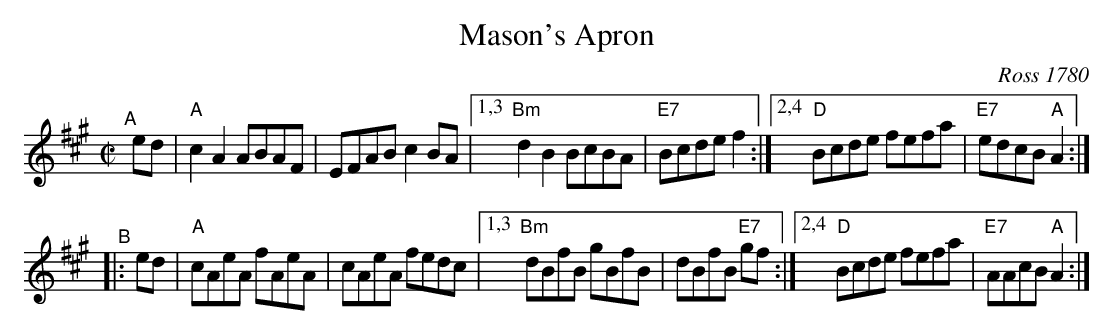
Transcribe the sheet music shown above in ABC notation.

X:1
T: Mason's Apron
O: Ross 1780
M: C|
L: 1/8
K: A
"^A"[|] ed \
| "A"c2A2 ABAF | EFAB c2BA |[1,3 "Bm"d2B2 BcBA | "E7"Bcde  f2 \
                          :|[2,4  "D"Bcde fefa | "E7"edcB "A"A2 :|
"^B"|: ed \
| "A"cAeA fAeA | cAeA fedc |[1,3 "Bm"dBfB gBfB | dBfB "E7"gf \
                          :|[2,4 "D"Bcde fefa | "E7"AAcB "A"A2 :|
